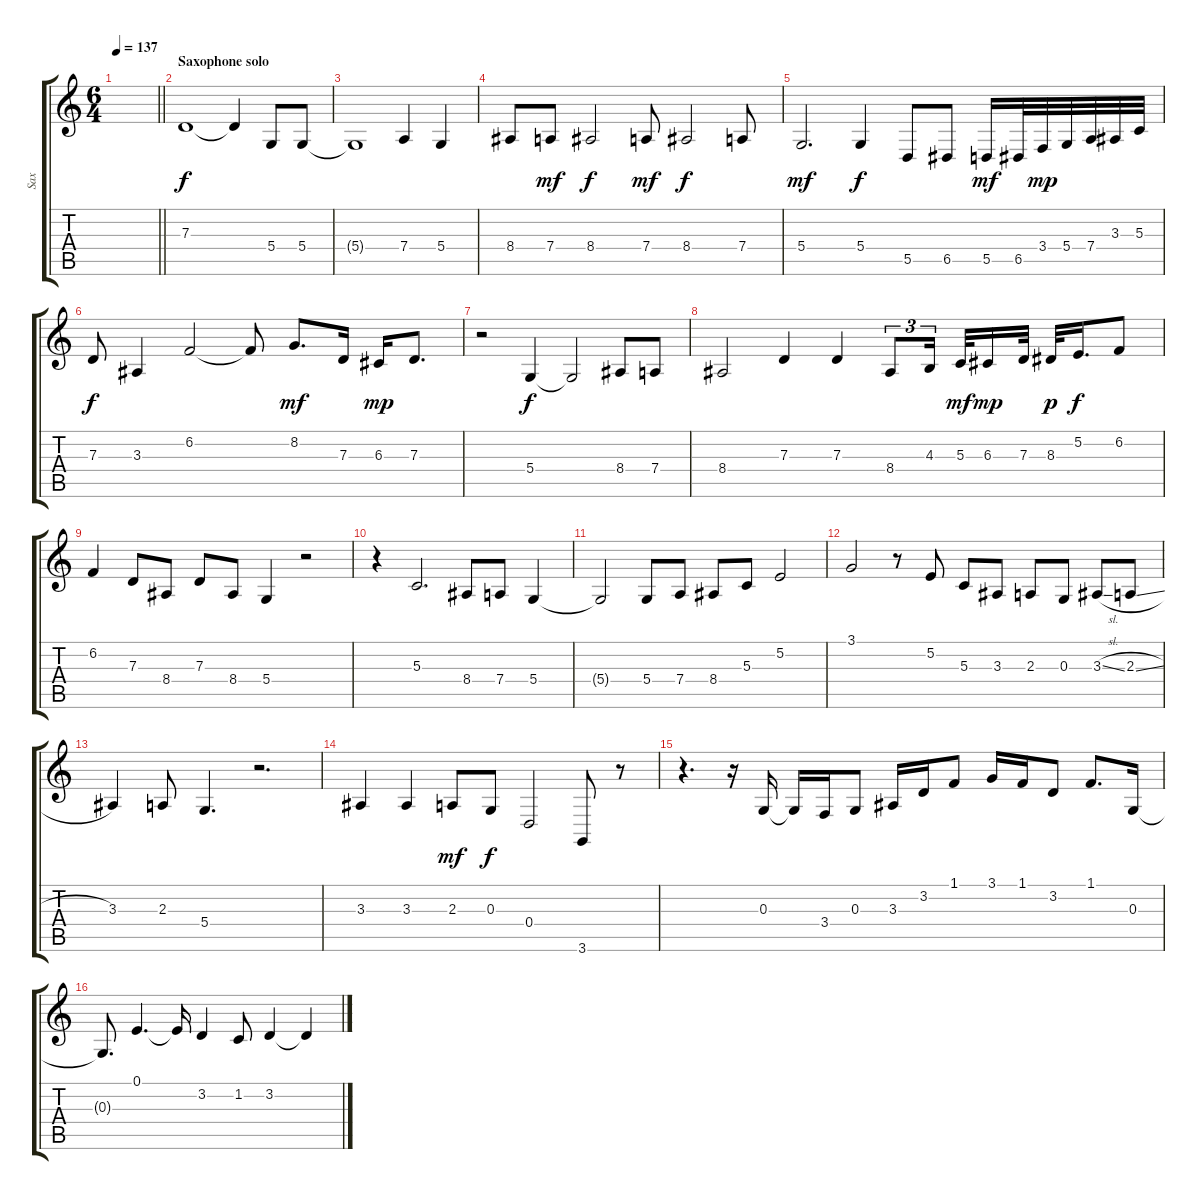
\track ("Sax" "Sax") {instrument tenorsax}
\staff {score tabs}
\tuning (E4 B3 G3 D3 A2 E2) {hide}
\ts (6 4)
\tempo 137
\clef g2
\barLineRight lightlight
\ks c
|
\section ("" "Saxophone solo")
7.3.1 7.3{t}.4 5.4.8 5.4.8 |
5.4{t}.1 7.4.4 5.4.4 |
8.4.8 7.4.8{dy mf} 8.4.2{dy f} 7.4.8{dy mf} 8.4.2{dy f} 7.4.8 |
5.4.2{d dy mf} 5.4.4{dy f} 5.5.8 6.5.8 5.5.16{dy mf} 6.5.32 3.4.32{dy mp} 5.4.32 7.4.32 3.3.32 5.3.32 |
7.3.8{dy f} 3.3.4 6.2.2 6.2{t}.8 8.2.8{d dy mf} 7.3.16 6.3.16{dy mp} 7.3.8{d} |
r.2 5.4.4{dy f} 5.4{t}.2 8.4.8 7.4.8 |
8.4.2 7.3.4 7.3.4 8.4.8{tu (3 2)} 4.3.16{tu (3 2) beam splitsecondary} 5.3.32{dy mf} 6.3.16{dy mp} 7.3.32 8.3.32{dy p} 5.2.16{d dy f} 6.2.8 |
6.2.4 7.3.8 8.4.8 7.3.8 8.4.8 5.4.4 r.2 |
r.4 5.3.2{d} 8.4.8 7.4.8 5.4.4 |
5.4{t}.2 5.4.8 7.4.8 8.4.8 5.3.8 5.2.2 |
3.1.2 r.8 5.2.8 5.3.8 3.3.8 2.3.8 0.3.8 3.3{sl}.8 2.3{sl}.8 |
3.3.4 2.3.8 5.4.4{d} r.2{d} |
3.3.4 3.3.4 2.3.8{dy mf} 0.3.8{dy f} 0.4.2 3.6.8 r.8 |
r.4{d} r.16 0.3.16 0.3{t}.16 3.4.16 0.3.8 3.3.16 3.2.16 1.1.8 3.1.16 1.1.16 3.2.8 1.1.8{d} 0.3.16 |
0.3{t}.8{d} 0.1.4{d} 0.1{t}.16 3.2.4 1.2.8 3.2.4 3.2{t}.4
